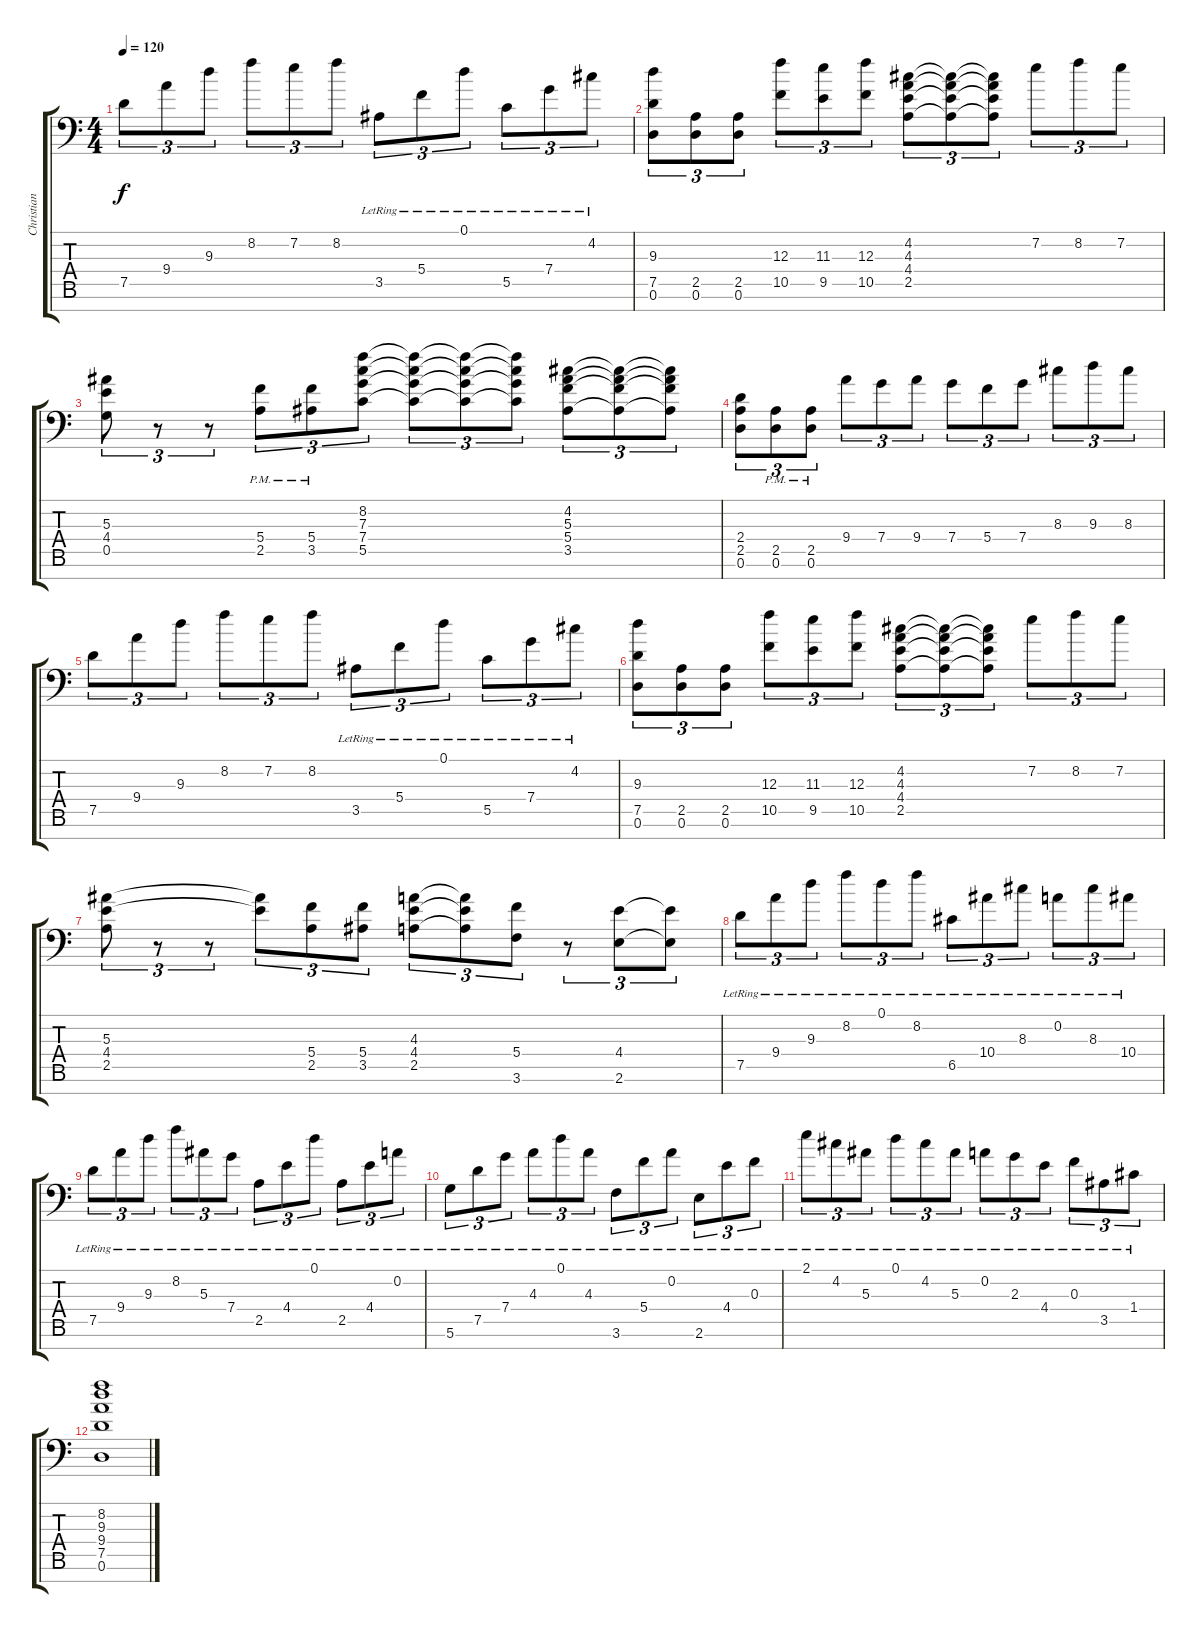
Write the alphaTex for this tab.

\track ("Christian Muenzner" "Christian ") {instrument distortionguitar}
\staff {score tabs}
\tuning (D4 A3 F3 C3 G2 D2 A1) {hide}
\ts (4 4)
\tempo 120
\clef f4
\ks c
7.5.8{tu (3 2) dy f} 9.4.8{tu (3 2)} 9.3.8{tu (3 2)} 8.2.8{tu (3 2)} 7.2.8{tu (3 2)} 8.2.8{tu (3 2)} 3.5{lr}.8{tu (3 2)} 5.4{lr}.8{tu (3 2)} 0.1{lr}.8{tu (3 2)} 5.5{lr}.8{tu (3 2)} 7.4{lr}.8{tu (3 2)} 4.2{lr}.8{tu (3 2)} |
(9.3 7.5 0.6).8{tu (3 2)} (2.5 0.6).8{tu (3 2)} (2.5 0.6).8{tu (3 2)} (12.3 10.5).8{tu (3 2)} (11.3 9.5).8{tu (3 2)} (12.3 10.5).8{tu (3 2)} (4.2 4.3 4.4 2.5).8{tu (3 2)} (4.2{t} 4.3{t} 4.4{t} 2.5{t}).8{tu (3 2)} (4.2{t} 4.3{t} 4.4{t} 2.5{t}).8{tu (3 2)} 7.2.8{tu (3 2)} 8.2.8{tu (3 2)} 7.2.8{tu (3 2)} |
(5.3 4.4 0.5).8{tu (3 2)} r.8{tu (3 2)} r.8{tu (3 2)} (5.4{pm} 2.5{pm}).8{tu (3 2)} (5.4{pm} 3.5{pm}).8{tu (3 2)} (8.2 7.3 7.4 5.5).8{tu (3 2)} (8.2{t} 7.3{t} 7.4{t} 5.5{t}).8{tu (3 2)} (8.2{t} 7.3{t} 7.4{t} 5.5{t}).8{tu (3 2)} (8.2{t} 7.3{t} 7.4{t} 5.5{t}).8{tu (3 2)} (4.2 5.3 5.4 3.5).8{tu (3 2)} (4.2{t} 5.3{t} 5.4{t} 3.5{t}).8{tu (3 2)} (4.2{t} 5.3{t} 5.4{t} 3.5{t}).8{tu (3 2)} |
(2.4 2.5 0.6).8{tu (3 2) instrument distortionguitar} (2.5{pm} 0.6).8{tu (3 2)} (2.5{pm} 0.6).8{tu (3 2)} 9.4.8{tu (3 2)} 7.4.8{tu (3 2)} 9.4.8{tu (3 2)} 7.4.8{tu (3 2)} 5.4.8{tu (3 2)} 7.4.8{tu (3 2)} 8.3.8{tu (3 2)} 9.3.8{tu (3 2)} 8.3.8{tu (3 2)} |
7.5.8{tu (3 2)} 9.4.8{tu (3 2)} 9.3.8{tu (3 2)} 8.2.8{tu (3 2)} 7.2.8{tu (3 2)} 8.2.8{tu (3 2)} 3.5{lr}.8{tu (3 2)} 5.4{lr}.8{tu (3 2)} 0.1{lr}.8{tu (3 2)} 5.5{lr}.8{tu (3 2)} 7.4{lr}.8{tu (3 2)} 4.2{lr}.8{tu (3 2)} |
(9.3 7.5 0.6).8{tu (3 2)} (2.5 0.6).8{tu (3 2)} (2.5 0.6).8{tu (3 2)} (12.3 10.5).8{tu (3 2)} (11.3 9.5).8{tu (3 2)} (12.3 10.5).8{tu (3 2)} (4.2 4.3 4.4 2.5).8{tu (3 2)} (4.2{t} 4.3{t} 4.4{t} 2.5{t}).8{tu (3 2)} (4.2{t} 4.3{t} 4.4{t} 2.5{t}).8{tu (3 2)} 7.2.8{tu (3 2)} 8.2.8{tu (3 2)} 7.2.8{tu (3 2)} |
(5.3 4.4 2.5).8{tu (3 2)} r.8{tu (3 2)} r.8{tu (3 2)} (5.3{t} 4.4{t}).8{tu (3 2)} (5.4 2.5).8{tu (3 2)} (5.4 3.5).8{tu (3 2)} (4.3 4.4 2.5).8{tu (3 2)} (4.3{t} 4.4{t} 2.5{t}).8{tu (3 2)} (5.4 3.6).8{tu (3 2)} r.8{tu (3 2)} (4.4 2.6).8{tu (3 2)} (4.4{t} 2.6{t}).8{tu (3 2)} |
7.5{lr}.8{tu (3 2) instrument electricguitarclean} 9.4{lr}.8{tu (3 2)} 9.3{lr}.8{tu (3 2)} 8.2{lr}.8{tu (3 2)} 0.1{lr}.8{tu (3 2)} 8.2{lr}.8{tu (3 2)} 6.5{lr}.8{tu (3 2)} 10.4{lr}.8{tu (3 2)} 8.3{lr}.8{tu (3 2)} 0.2{lr}.8{tu (3 2)} 8.3{lr}.8{tu (3 2)} 10.4{lr}.8{tu (3 2)} |
7.5{lr}.8{tu (3 2)} 9.4{lr}.8{tu (3 2)} 9.3{lr}.8{tu (3 2)} 8.2{lr}.8{tu (3 2)} 5.3{lr}.8{tu (3 2)} 7.4{lr}.8{tu (3 2)} 2.5{lr}.8{tu (3 2)} 4.4{lr}.8{tu (3 2)} 0.1{lr}.8{tu (3 2)} 2.5{lr}.8{tu (3 2)} 4.4{lr}.8{tu (3 2)} 0.2{lr}.8{tu (3 2)} |
5.6{lr}.8{tu (3 2)} 7.5{lr}.8{tu (3 2)} 7.4{lr}.8{tu (3 2)} 4.3{lr}.8{tu (3 2)} 0.1{lr}.8{tu (3 2)} 4.3{lr}.8{tu (3 2)} 3.6{lr}.8{tu (3 2)} 5.4{lr}.8{tu (3 2)} 0.2{lr}.8{tu (3 2)} 2.6{lr}.8{tu (3 2)} 4.4{lr}.8{tu (3 2)} 0.3{lr}.8{tu (3 2)} |
2.1{lr}.8{tu (3 2)} 4.2{lr}.8{tu (3 2)} 5.3{lr}.8{tu (3 2)} 0.1{lr}.8{tu (3 2)} 4.2{lr}.8{tu (3 2)} 5.3{lr}.8{tu (3 2)} 0.2{lr}.8{tu (3 2)} 2.3{lr}.8{tu (3 2)} 4.4{lr}.8{tu (3 2)} 0.3{lr}.8{tu (3 2)} 3.5{lr}.8{tu (3 2)} 1.4{lr}.8{tu (3 2)} |
(8.2 9.3 9.4 7.5 0.6).1
